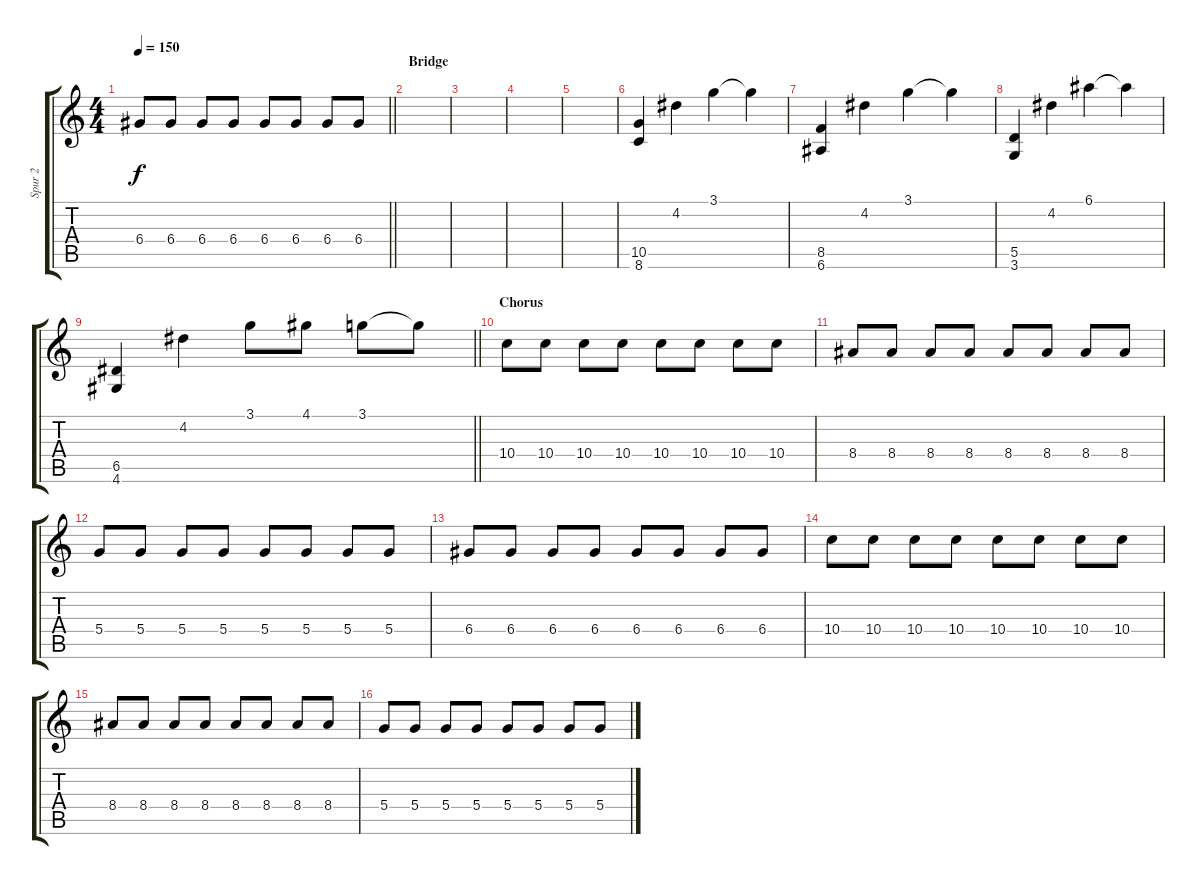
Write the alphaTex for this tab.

\track ("Spur 2" "Spur 2") {instrument electricguitarjazz}
\staff {score tabs}
\tuning (E4 B3 G3 D3 A2 E2) {hide}
\ts (4 4)
\tempo 150
\clef g2
\barLineRight lightlight
\ks c
6.4.8{dy f} 6.4.8 6.4.8 6.4.8 6.4.8 6.4.8 6.4.8 6.4.8 |
\section ("" "Bridge")
|
|
|
|
(10.5 8.6).4 4.2.4 3.1.4 3.1{t}.4 |
(8.5 6.6).4 4.2.4 3.1.4 3.1{t}.4 |
(5.5 3.6).4 4.2.4 6.1.4 6.1{t}.4 |
\barLineRight lightlight
(6.5 4.6).4 4.2.4 3.1.8 4.1.8 3.1.8 3.1{t}.8 |
\section ("" "Chorus")
10.4.8 10.4.8 10.4.8 10.4.8 10.4.8 10.4.8 10.4.8 10.4.8 |
8.4.8 8.4.8 8.4.8 8.4.8 8.4.8 8.4.8 8.4.8 8.4.8 |
5.4.8 5.4.8 5.4.8 5.4.8 5.4.8 5.4.8 5.4.8 5.4.8 |
6.4.8 6.4.8 6.4.8 6.4.8 6.4.8 6.4.8 6.4.8 6.4.8 |
10.4.8 10.4.8 10.4.8 10.4.8 10.4.8 10.4.8 10.4.8 10.4.8 |
8.4.8 8.4.8 8.4.8 8.4.8 8.4.8 8.4.8 8.4.8 8.4.8 |
5.4.8 5.4.8 5.4.8 5.4.8 5.4.8 5.4.8 5.4.8 5.4.8
